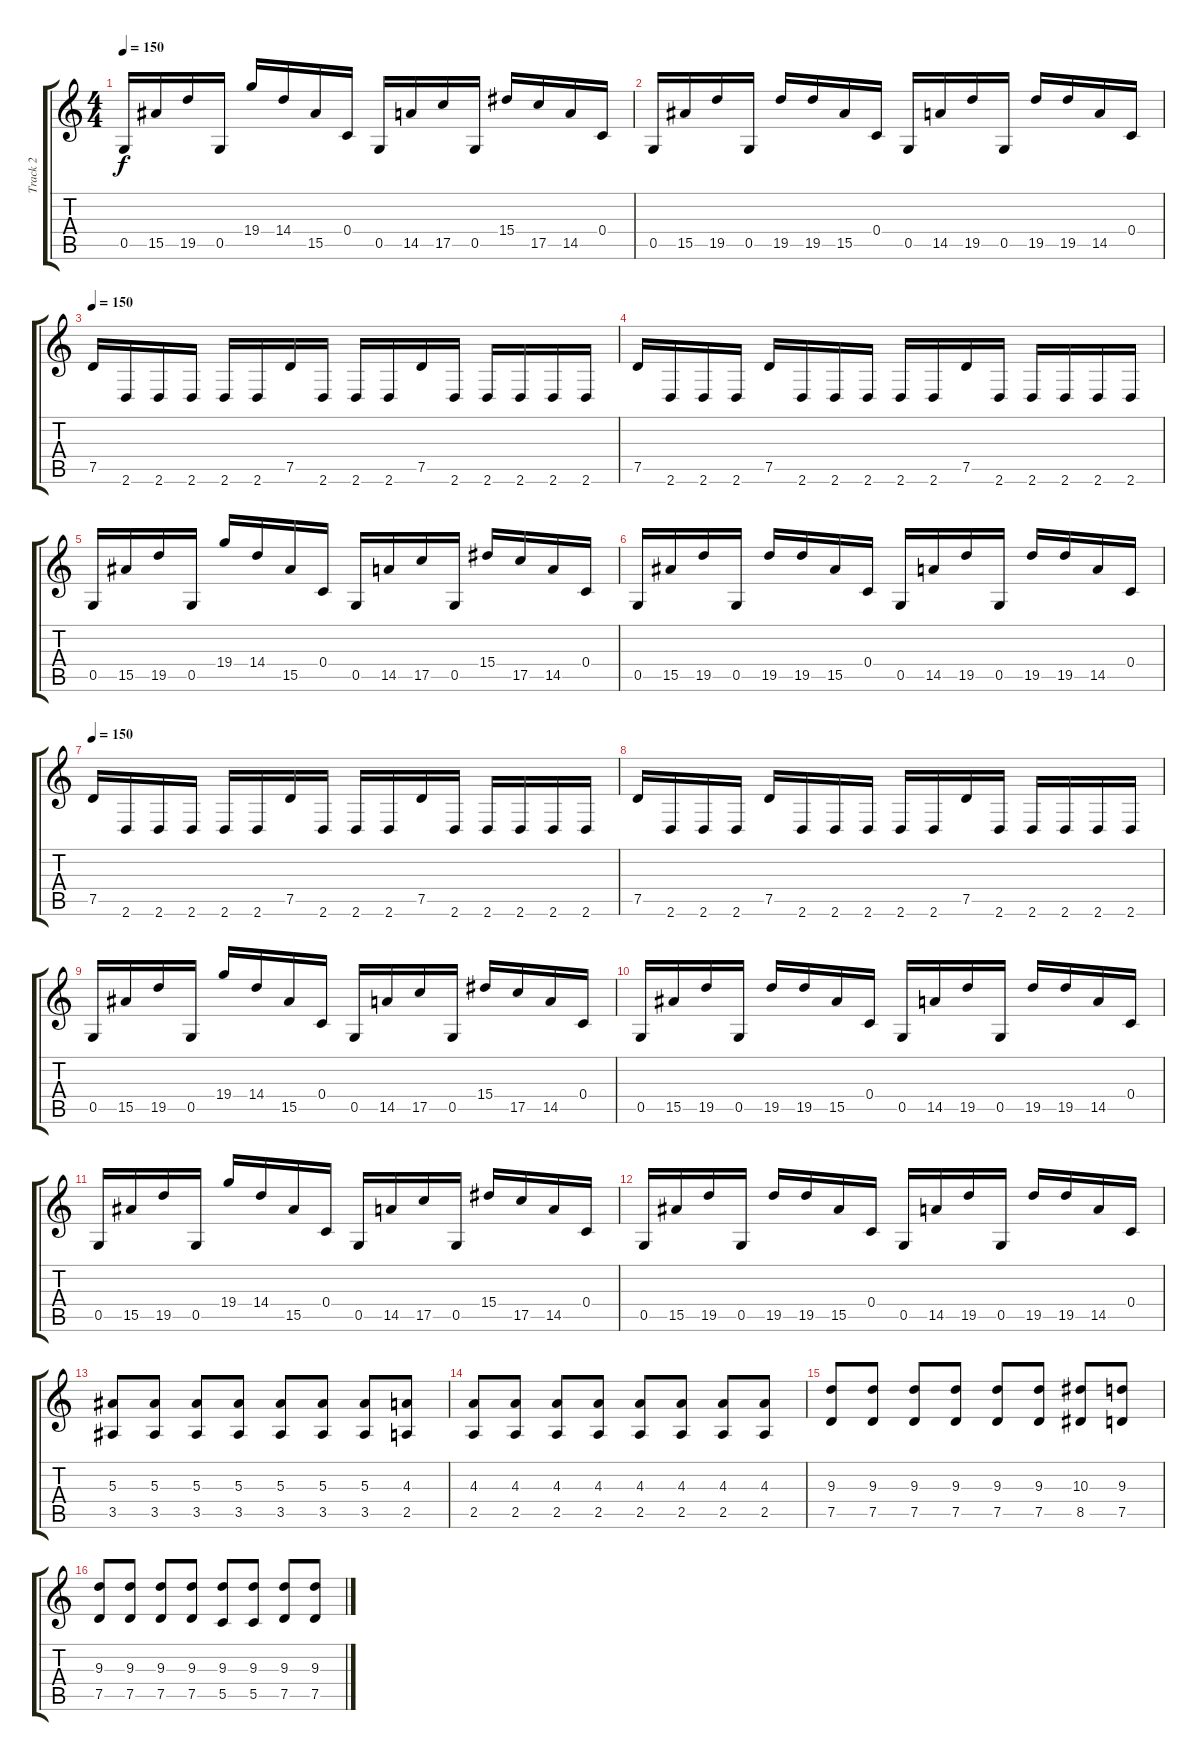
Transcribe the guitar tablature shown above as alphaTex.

\track ("Track 2" "Track 2") {instrument overdrivenguitar}
\staff {score tabs}
\tuning (D4 A3 F3 C3 G2 C2) {hide}
\ts (4 4)
\tempo 150
\clef g2
\ks c
0.5.16{dy f} 15.5.16 19.5.16 0.5.16 19.4.16 14.4.16 15.5.16 0.4.16 0.5.16 14.5.16 17.5.16 0.5.16 15.4.16 17.5.16 14.5.16 0.4.16 |
0.5.16 15.5.16 19.5.16 0.5.16 19.5.16 19.5.16 15.5.16 0.4.16 0.5.16 14.5.16 19.5.16 0.5.16 19.5.16 19.5.16 14.5.16 0.4.16 |
\tempo 150
7.5.16 2.6.16 2.6.16 2.6.16 2.6.16 2.6.16 7.5.16 2.6.16 2.6.16 2.6.16 7.5.16 2.6.16 2.6.16 2.6.16 2.6.16 2.6.16 |
7.5.16 2.6.16 2.6.16 2.6.16 7.5.16 2.6.16 2.6.16 2.6.16 2.6.16 2.6.16 7.5.16 2.6.16 2.6.16 2.6.16 2.6.16 2.6.16 |
0.5.16 15.5.16 19.5.16 0.5.16 19.4.16 14.4.16 15.5.16 0.4.16 0.5.16 14.5.16 17.5.16 0.5.16 15.4.16 17.5.16 14.5.16 0.4.16 |
0.5.16 15.5.16 19.5.16 0.5.16 19.5.16 19.5.16 15.5.16 0.4.16 0.5.16 14.5.16 19.5.16 0.5.16 19.5.16 19.5.16 14.5.16 0.4.16 |
\tempo 150
7.5.16 2.6.16 2.6.16 2.6.16 2.6.16 2.6.16 7.5.16 2.6.16 2.6.16 2.6.16 7.5.16 2.6.16 2.6.16 2.6.16 2.6.16 2.6.16 |
7.5.16 2.6.16 2.6.16 2.6.16 7.5.16 2.6.16 2.6.16 2.6.16 2.6.16 2.6.16 7.5.16 2.6.16 2.6.16 2.6.16 2.6.16 2.6.16 |
0.5.16 15.5.16 19.5.16 0.5.16 19.4.16 14.4.16 15.5.16 0.4.16 0.5.16 14.5.16 17.5.16 0.5.16 15.4.16 17.5.16 14.5.16 0.4.16 |
0.5.16 15.5.16 19.5.16 0.5.16 19.5.16 19.5.16 15.5.16 0.4.16 0.5.16 14.5.16 19.5.16 0.5.16 19.5.16 19.5.16 14.5.16 0.4.16 |
0.5.16 15.5.16 19.5.16 0.5.16 19.4.16 14.4.16 15.5.16 0.4.16 0.5.16 14.5.16 17.5.16 0.5.16 15.4.16 17.5.16 14.5.16 0.4.16 |
0.5.16 15.5.16 19.5.16 0.5.16 19.5.16 19.5.16 15.5.16 0.4.16 0.5.16 14.5.16 19.5.16 0.5.16 19.5.16 19.5.16 14.5.16 0.4.16 |
(5.3 3.5).8 (5.3 3.5).8 (5.3 3.5).8 (5.3 3.5).8 (5.3 3.5).8 (5.3 3.5).8 (5.3 3.5).8 (4.3 2.5).8 |
(4.3 2.5).8 (4.3 2.5).8 (4.3 2.5).8 (4.3 2.5).8 (4.3 2.5).8 (4.3 2.5).8 (4.3 2.5).8 (4.3 2.5).8 |
(9.3 7.5).8 (9.3 7.5).8 (9.3 7.5).8 (9.3 7.5).8 (9.3 7.5).8 (9.3 7.5).8 (10.3 8.5).8 (9.3 7.5).8 |
(9.3 7.5).8 (9.3 7.5).8 (9.3 7.5).8 (9.3 7.5).8 (9.3 5.5).8 (9.3 5.5).8 (9.3 7.5).8 (9.3 7.5).8
